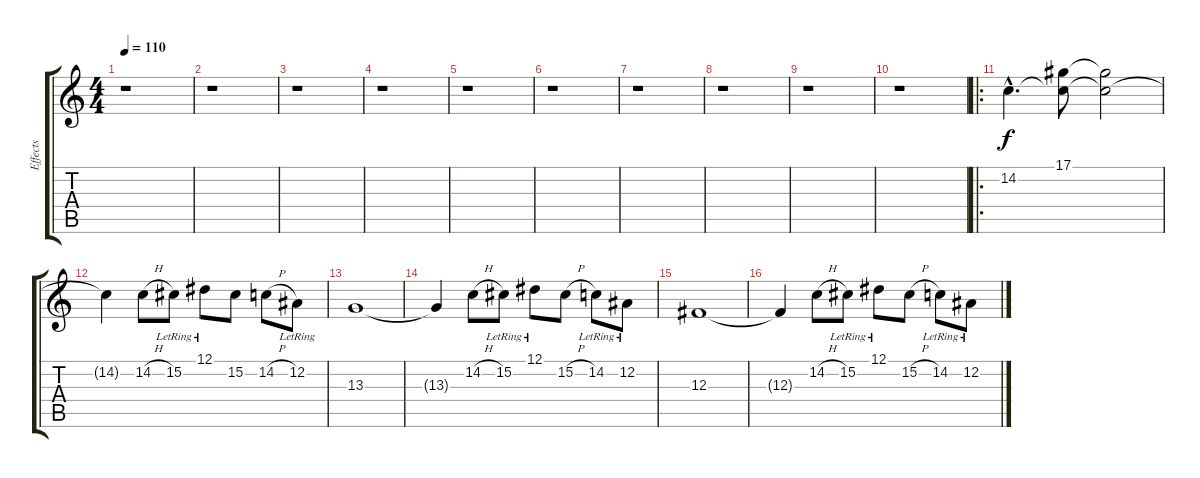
\track ("Effects" "Effects") {instrument fx6goblins}
\staff {score tabs}
\tuning (Eb4 Bb3 Gb3 Db3 Ab2 Eb2) {hide}
\ts (4 4)
\tempo 110
\clef g2
\ks c
r.1{dy f instrument fx6goblins} |
r.1 |
r.1 |
r.1 |
r.1 |
r.1 |
r.1 |
r.1 |
r.1 |
r.1{volume 0} |
\ro
14.2{hac}.4{d instrument fx1rain} (17.1 14.2{t}).8 (17.1{t} 14.2{t}).2 |
14.2{t}.4 14.2{h}.8 15.2{lr}.8 12.1{lr}.8 15.2.8 14.2{h}.8 12.2{lr}.8 |
13.3.1{instrument fx1rain} |
13.3{t}.4 14.2{h}.8 15.2{lr}.8 12.1{lr}.8 15.2{h}.8 14.2{lr}.8 12.2{lr}.8 |
12.3.1{instrument fx1rain} |
12.3{t}.4 14.2{h}.8 15.2{lr}.8 12.1{lr}.8 15.2{h}.8 14.2{lr}.8 12.2{lr}.8
